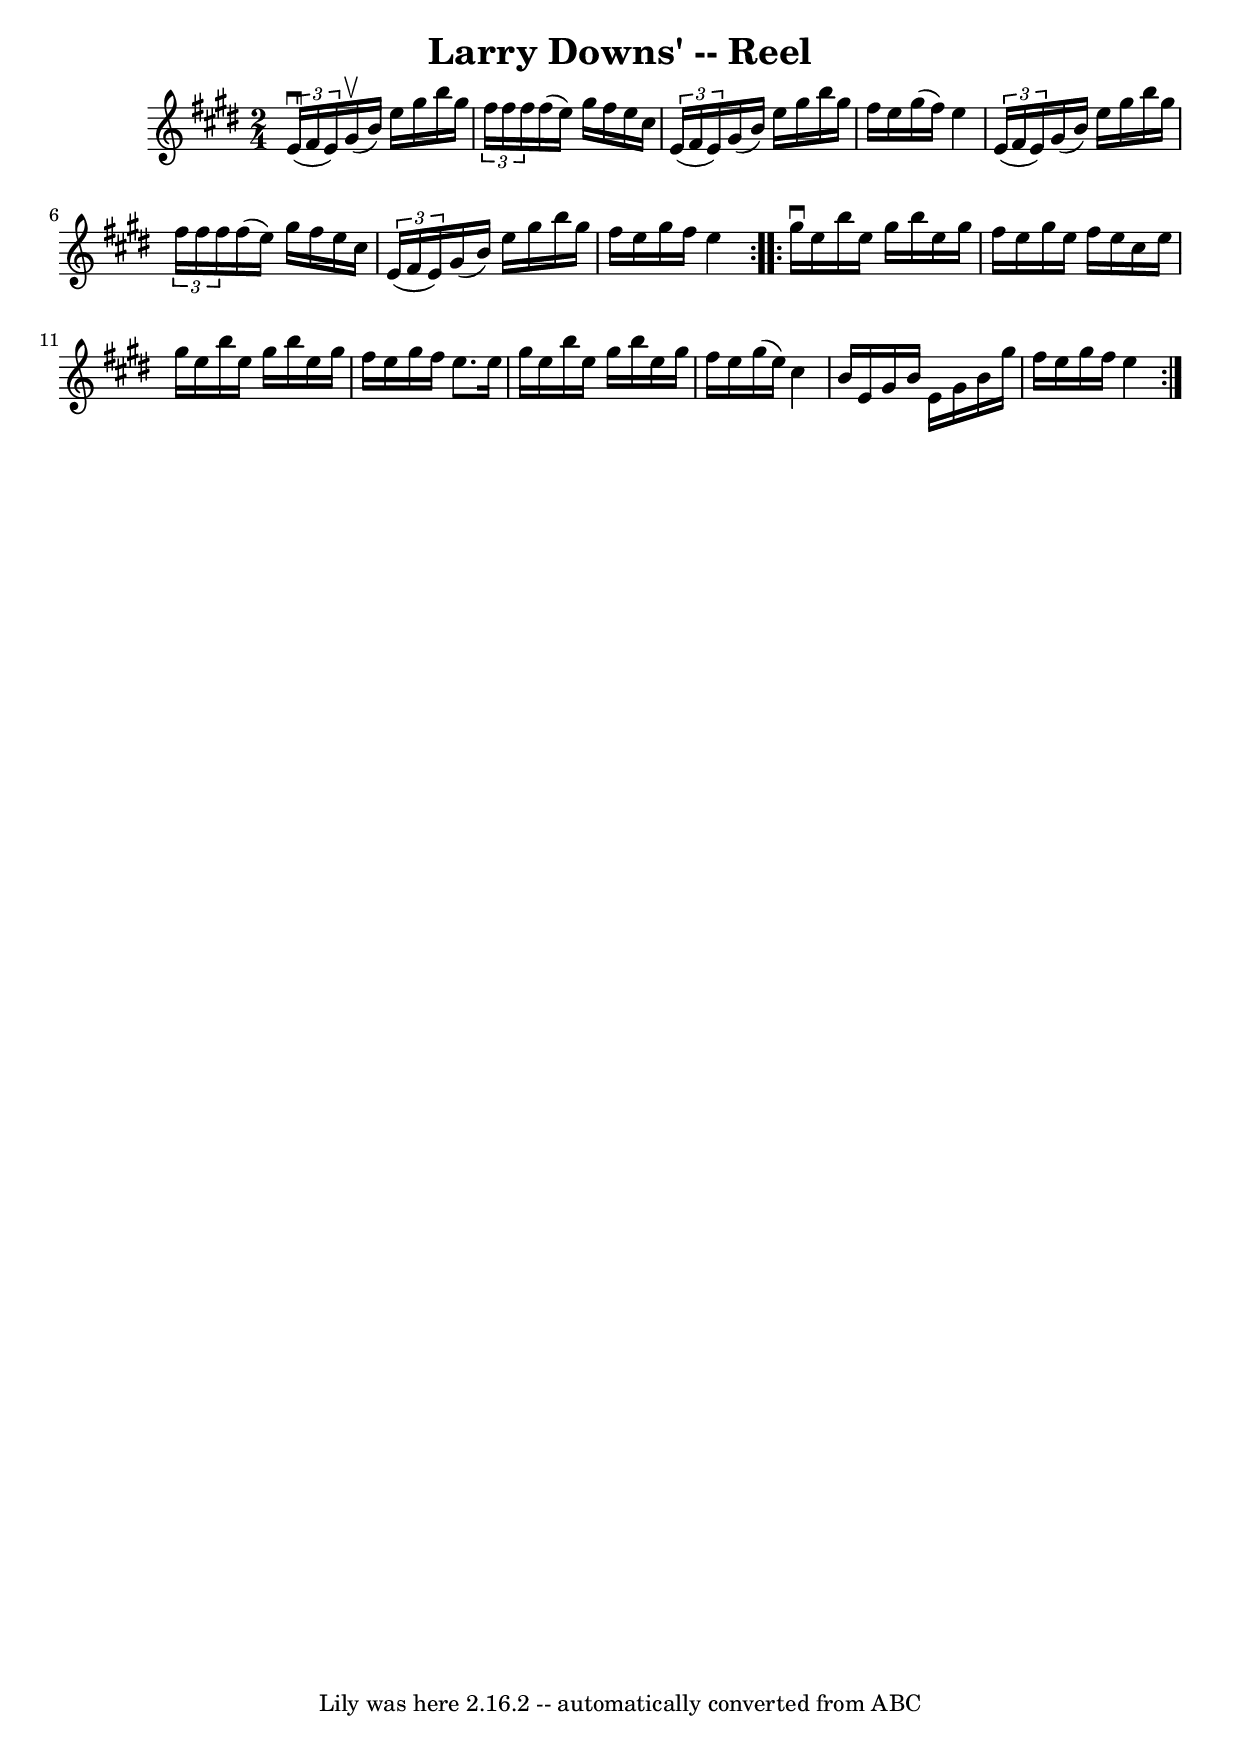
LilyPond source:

\version "2.16.2"
\include "Mammoth.ily"
\header {
  %% book = "Ryan's Mammoth Collection"
 crossRefNumber = "1"
 footnotes = "\\\\279"
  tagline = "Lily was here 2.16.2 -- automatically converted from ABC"
  title = "Larry Downs' -- Reel"

}
voicedefault =  {



  \repeat volta 2 {

    \time 2/4 
    \key e \major
    \times 2/3 { e'16^\downbow(fs'16 e'16) 
	       } gs'16^\upbow(b'16) e''16 gs''16 b''16 gs''16     |
    
    \times 2/3 { fs''16 fs''16 fs''16  
	       } fs''16 (e''16) gs''16 fs''16 e''16 cs''16     |
    \times 2/3 { e'16 (
		 fs'16 e'16) 
	       } gs'16 (b'16) e''16 gs''16 b''16 gs''16     |
 fs''16 e''16 gs''16 (fs''16) e''4     |
    \times 2/3 { e'16 (fs'16 e'16) 
	       } gs'16 (b'16) e''16 gs''16 b''16 gs''16     |
    \times 2/3 { fs''16    
		 fs''16 fs''16  
	       } fs''16 (e''16) gs''16 fs''16 e''16 cs''16     |
    \times 2/3 { e'16 (fs'16 e'16) 
	       } gs'16 ( b'16) e''16 gs''16 b''16 gs''16     |
 fs''16 e''16  
 gs''16 fs''16 e''4    
  }     
  \repeat volta 2 {
 gs''16^\downbow e''16 b''16 e''16 gs''16 b''16 e''16 gs''16     |
 fs''16 e''16 gs''16 e''16 fs''16 e''16 cs''16 e''16      |
 gs''16 e''16 b''16 e''16 gs''16 b''16 e''16 gs''16     |
 fs''16 e''16 gs''16 fs''16 e''8. e''16   |
 gs''16 e''16 b''16 e''16 gs''16 b''16 e''16 gs''16     |
 fs''16 e''16 gs''16 (e''16) cs''4     |
 b'16 e'16 gs'16 b'16 e'16 gs'16 b'16 gs''16   |
 fs''16 e''16 gs''16 fs''16 e''4    
  }   

}

\score{
  <<

    \context Staff="default"
    {
      \voicedefault 
      
    }

  >>
  \layout {
    
  }
  \midi {
  }

}
